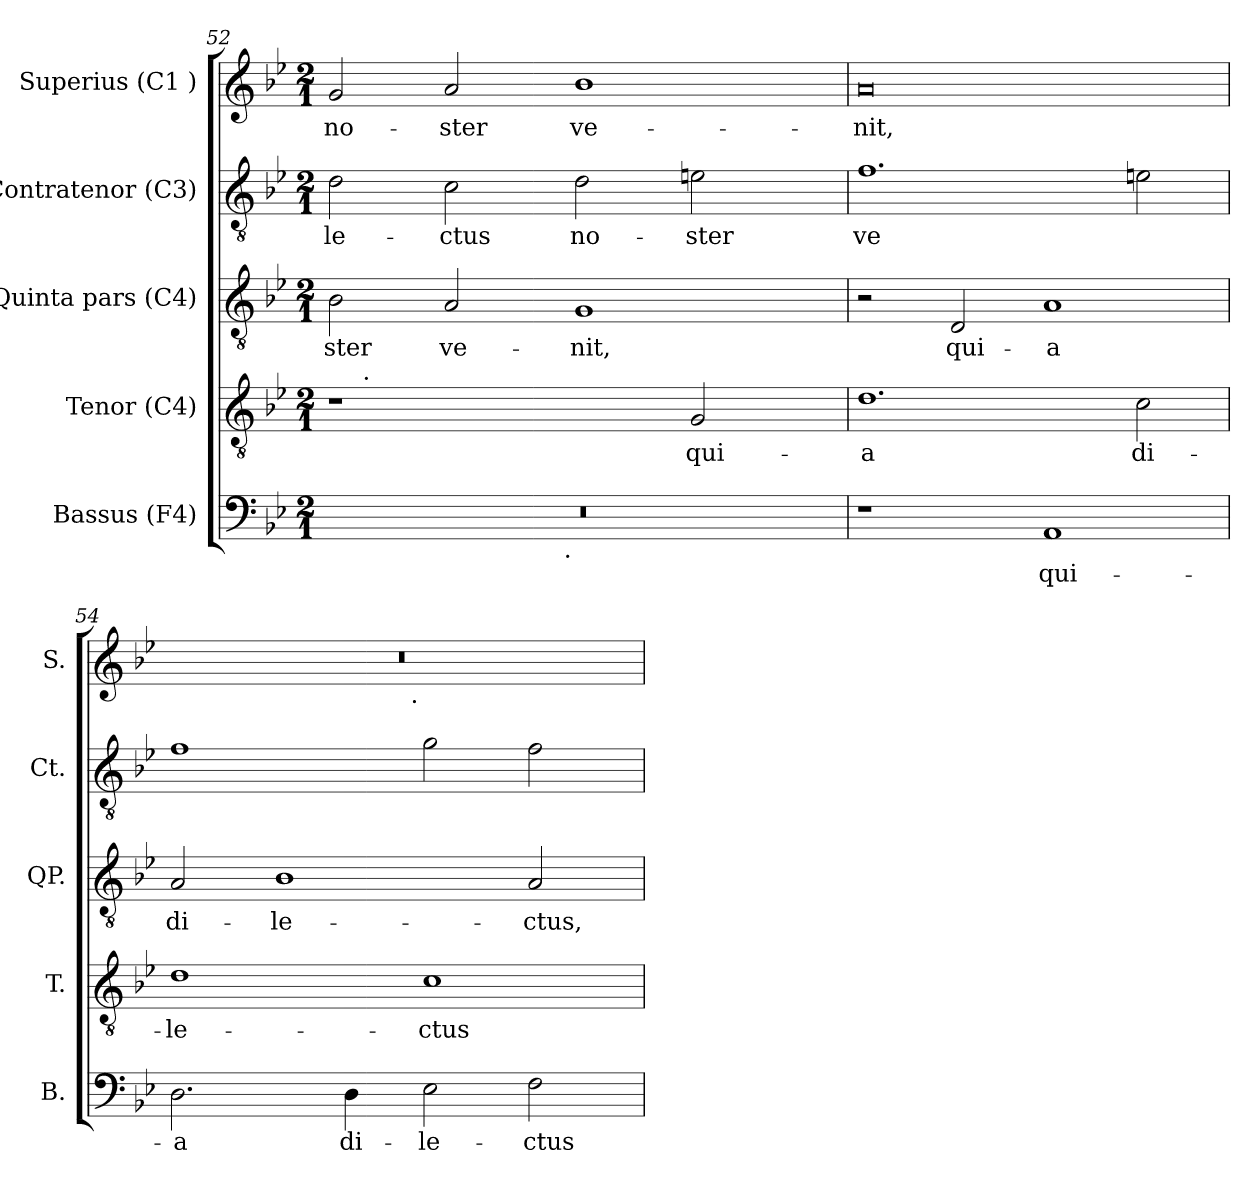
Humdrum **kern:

**kern	**text	**kern	**text	**kern	**text	**kern	**text	**kern	**text
*part5	*part5	*part4	*part4	*part3	*part3	*part2	*part2	*part1	*part1
*staff5	*staff5	*staff4	*staff4	*staff3	*staff3	*staff2	*staff2	*staff1	*staff1
*I"Bassus (F4)	*	*I"Tenor (C4)	*	*I"Quinta pars (C4)	*	*I"Contratenor (C3)	*	*I"Superius (C1 )	*
*I'B.	*	*I'T.	*	*I'QP.	*	*I'Ct.	*	*I'S.	*
*clefF4	*	*clefGv2	*	*clefGv2	*	*clefGv2	*	*clefG2	*
*k[b-e-]	*	*k[b-e-]	*	*k[b-e-]	*	*k[b-e-]	*	*k[b-e-]	*
*B-:	*	*B-:	*	*B-:	*	*B-:	*	*B-:	*
*M2/1	*	*M2/1	*	*M2/1	*	*M2/1	*	*M2/1	*
=52	=52	=52	=52	=52	=52	=52	=52	=52	=52
!	!	!	!	!	!LO:LY:b:cj	!	!LO:LY:b:cj	!	!LO:LY:b:cj
*^	*	*^	*	*	*	*	*	*	*
0r	2ryy	.	1r	16.ryy	.	2B-\	-ster	2d\	-le-	2g/	no-
!	!	!	!	!LO:TX:a:t=.	!	!	!	!	!	!	!
.	.	.	.	1ryy	.	.	.	.	.	.	.
!	!	!	!	!	!	!	!LO:LY:b:cj	!	!LO:LY:b:cj	!	!LO:LY:b:cj
.	4ryy	.	.	.	.	2A/	ve-	2c\	-ctus	2a/	-ster
.	8...ryy	.	.	.	.	.	.	.	.	.	.
!	!LO:TX:b:t=.	!	!	!	!	!	!	!	!	!	!
.	1ryy	.	.	.	.	.	.	.	.	.	.
!	!	!	!	!	!	!	!LO:LY:b:cj	!	!LO:LY:b:cj	!	!LO:LY:b:cj
.	.	.	2ryy	.	.	1G	-nit,	2d\	no-	1b-	ve-
.	.	.	.	2ryy	.	.	.	.	.	.	.
!	!	!	!	!	!LO:LY:b:cj	!	!	!	!LO:LY:b:cj	!	!
.	.	.	2G/	.	qui-	.	.	2en\	-ster	.	.
.	.	.	.	4ryy	.	.	.	.	.	.	.
.	.	.	.	8ryy	.	.	.	.	.	.	.
.	.	.	.	32ryy	.	.	.	.	.	.	.
.	64ryy	.	.	.	.	.	.	.	.	.	.
=53	=53	=53	=53	=53	=53	=53	=53	=53	=53	=53	=53
!	!	!	!	!	!LO:LY:b:cj	!	!	!	!LO:LY:b:cj	!	!LO:LY:b:cj
*v	*v	*	*	*	*	*	*	*	*	*	*
*	*	*v	*v	*	*	*	*	*	*	*
1r	.	1.d	-a	2r	.	1.f	ve-	0a	-nit,
!	!	!	!	!	!LO:LY:b:cj	!	!	!	!
.	.	.	.	2D/	qui-	.	.	.	.
!	!LO:LY:b:cj	!	!	!	!LO:LY:b:cj	!	!	!	!
1AA	qui-	.	.	1A	-a	.	.	.	.
!	!	!	!LO:LY:b:cj	!	!	!	!LO:LY:b:cj	!	!
.	.	2c\	di-	.	.	2en\	--	.	.
=54	=54	=54	=54	=54	=54	=54	=54	=54	=54
!	!LO:LY:b:cj	!	!LO:LY:b:cj	!	!LO:LY:b:cj	!	!LO:LY:b:cj	!	!
*	*	*	*	*	*	*	*	*^	*
2.D\	-a	1d	-le-	2A/	di-	1f	--	0r	2ryy	.
!	!	!	!	!	!LO:LY:b:cj	!	!	!	!	!
.	.	.	.	1B-	-le-	.	.	.	4ryy	.
!	!LO:LY:b:cj	!	!	!	!	!	!	!	!	!
4D\	di-	.	.	.	.	.	.	.	8...ryy	.
!	!	!	!	!	!	!	!	!	!LO:TX:b:t=.	!
.	.	.	.	.	.	.	.	.	1ryy	.
!	!LO:LY:b:cj	!	!LO:LY:b:cj	!	!	!	!LO:LY:b:cj	!	!	!
2E-\	-le-	1c	-ctus	.	.	2g\	--	.	.	.
!	!LO:LY:b:cj	!	!	!	!LO:LY:b:cj	!	!LO:LY:b:cj	!	!	!
2F\	-ctus	.	.	2A/	-ctus,	2f\	--	.	.	.
.	.	.	.	.	.	.	.	.	64ryy	.
*	*	*	*	*	*	*	*	*v	*v	*
=	=	=	=	=	=	=	=	=	=
*-	*-	*-	*-	*-	*-	*-	*-	*-	*-
